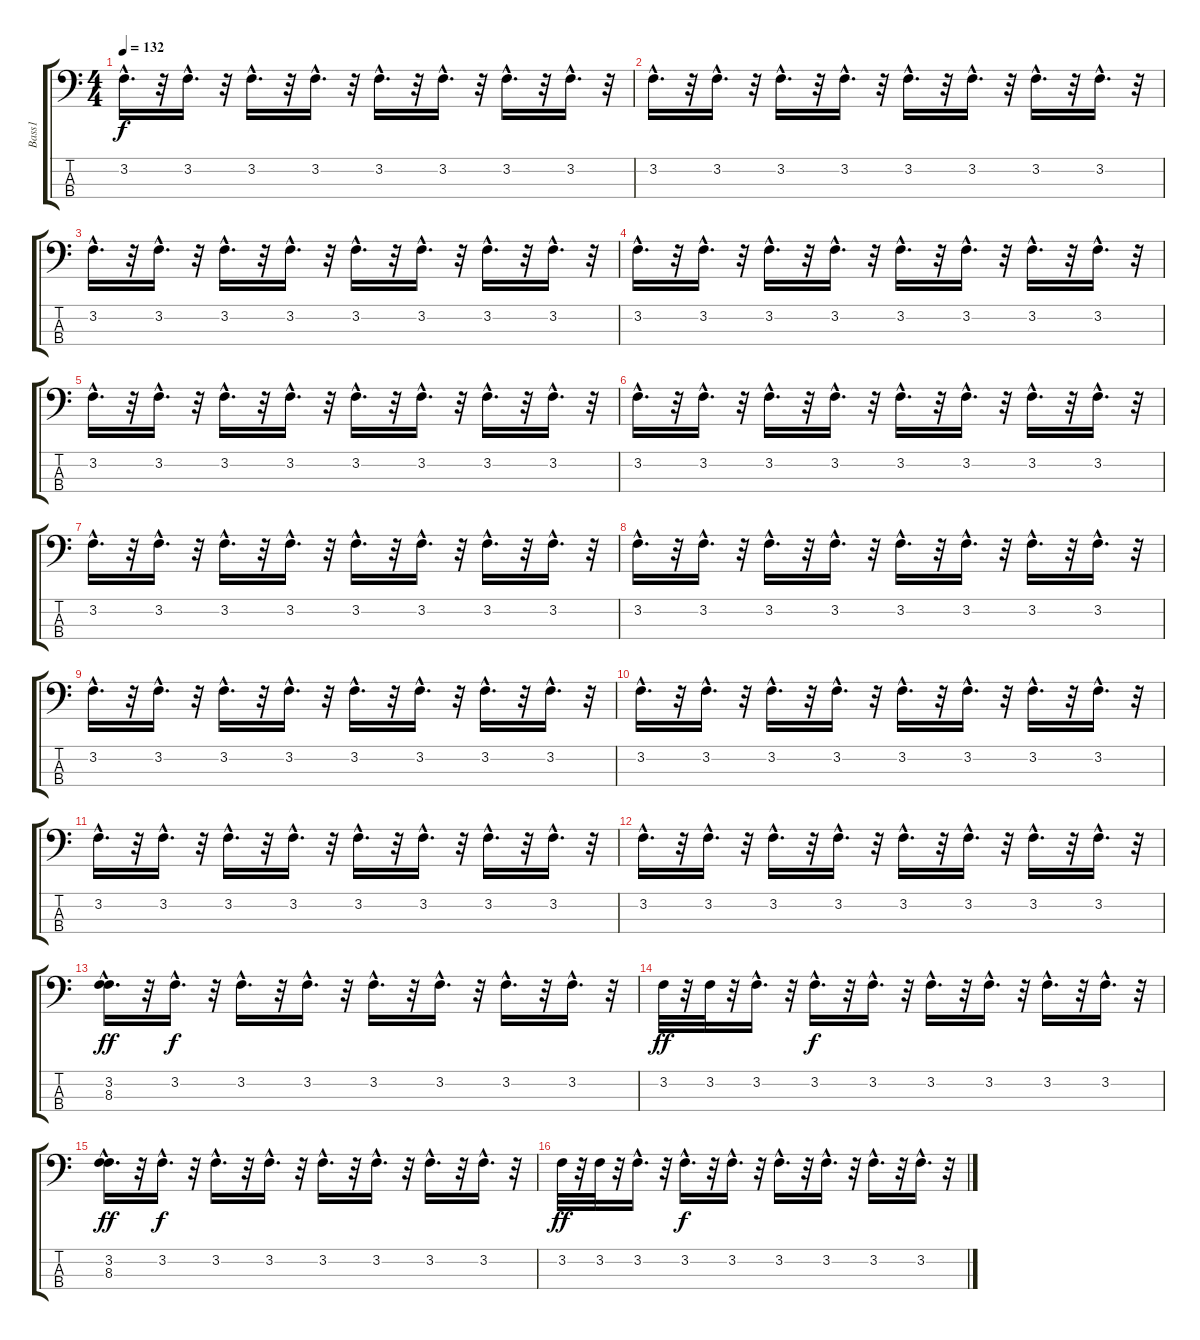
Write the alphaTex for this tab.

\track ("Bass1" "Bass1") {instrument synthbass1}
\staff {score tabs}
\tuning (G2 D2 A1 E1) {hide}
\ts (4 4)
\tempo 132
\clef f4
\ks c
3.2{hac}.16{d dy f} r.32 3.2{hac}.16{d} r.32 3.2{hac}.16{d} r.32 3.2{hac}.16{d} r.32 3.2{hac}.16{d} r.32 3.2{hac}.16{d} r.32 3.2{hac}.16{d} r.32 3.2{hac}.16{d} r.32 |
3.2{hac}.16{d} r.32 3.2{hac}.16{d} r.32 3.2{hac}.16{d} r.32 3.2{hac}.16{d} r.32 3.2{hac}.16{d} r.32 3.2{hac}.16{d} r.32 3.2{hac}.16{d} r.32 3.2{hac}.16{d} r.32 |
3.2{hac}.16{d} r.32 3.2{hac}.16{d} r.32 3.2{hac}.16{d} r.32 3.2{hac}.16{d} r.32 3.2{hac}.16{d} r.32 3.2{hac}.16{d} r.32 3.2{hac}.16{d} r.32 3.2{hac}.16{d} r.32 |
3.2{hac}.16{d} r.32 3.2{hac}.16{d} r.32 3.2{hac}.16{d} r.32 3.2{hac}.16{d} r.32 3.2{hac}.16{d} r.32 3.2{hac}.16{d} r.32 3.2{hac}.16{d} r.32 3.2{hac}.16{d} r.32 |
3.2{hac}.16{d} r.32 3.2{hac}.16{d} r.32 3.2{hac}.16{d} r.32 3.2{hac}.16{d} r.32 3.2{hac}.16{d} r.32 3.2{hac}.16{d} r.32 3.2{hac}.16{d} r.32 3.2{hac}.16{d} r.32 |
3.2{hac}.16{d} r.32 3.2{hac}.16{d} r.32 3.2{hac}.16{d} r.32 3.2{hac}.16{d} r.32 3.2{hac}.16{d} r.32 3.2{hac}.16{d} r.32 3.2{hac}.16{d} r.32 3.2{hac}.16{d} r.32 |
3.2{hac}.16{d} r.32 3.2{hac}.16{d} r.32 3.2{hac}.16{d} r.32 3.2{hac}.16{d} r.32 3.2{hac}.16{d} r.32 3.2{hac}.16{d} r.32 3.2{hac}.16{d} r.32 3.2{hac}.16{d} r.32 |
3.2{hac}.16{d} r.32 3.2{hac}.16{d} r.32 3.2{hac}.16{d} r.32 3.2{hac}.16{d} r.32 3.2{hac}.16{d} r.32 3.2{hac}.16{d} r.32 3.2{hac}.16{d} r.32 3.2{hac}.16{d} r.32 |
3.2{hac}.16{d} r.32 3.2{hac}.16{d} r.32 3.2{hac}.16{d} r.32 3.2{hac}.16{d} r.32 3.2{hac}.16{d} r.32 3.2{hac}.16{d} r.32 3.2{hac}.16{d} r.32 3.2{hac}.16{d} r.32 |
3.2{hac}.16{d} r.32 3.2{hac}.16{d} r.32 3.2{hac}.16{d} r.32 3.2{hac}.16{d} r.32 3.2{hac}.16{d} r.32 3.2{hac}.16{d} r.32 3.2{hac}.16{d} r.32 3.2{hac}.16{d} r.32 |
3.2{hac}.16{d} r.32 3.2{hac}.16{d} r.32 3.2{hac}.16{d} r.32 3.2{hac}.16{d} r.32 3.2{hac}.16{d} r.32 3.2{hac}.16{d} r.32 3.2{hac}.16{d} r.32 3.2{hac}.16{d} r.32 |
3.2{hac}.16{d} r.32 3.2{hac}.16{d} r.32 3.2{hac}.16{d} r.32 3.2{hac}.16{d} r.32 3.2{hac}.16{d} r.32 3.2{hac}.16{d} r.32 3.2{hac}.16{d} r.32 3.2{hac}.16{d} r.32 |
(3.2{hac} 8.3{hac}).16{d dy ff} r.32 3.2{hac}.16{d dy f} r.32 3.2{hac}.16{d} r.32 3.2{hac}.16{d} r.32 3.2{hac}.16{d} r.32 3.2{hac}.16{d} r.32 3.2{hac}.16{d} r.32 3.2{hac}.16{d} r.32 |
3.2.32{dy ff} r.32 3.2.32 r.32 3.2{hac}.16{d} r.32 3.2{hac}.16{d dy f} r.32 3.2{hac}.16{d} r.32 3.2{hac}.16{d} r.32 3.2{hac}.16{d} r.32 3.2{hac}.16{d} r.32 3.2{hac}.16{d} r.32 |
(3.2{hac} 8.3{hac}).16{d dy ff} r.32 3.2{hac}.16{d dy f} r.32 3.2{hac}.16{d} r.32 3.2{hac}.16{d} r.32 3.2{hac}.16{d} r.32 3.2{hac}.16{d} r.32 3.2{hac}.16{d} r.32 3.2{hac}.16{d} r.32 |
3.2.32{dy ff} r.32 3.2.32 r.32 3.2{hac}.16{d} r.32 3.2{hac}.16{d dy f} r.32 3.2{hac}.16{d} r.32 3.2{hac}.16{d} r.32 3.2{hac}.16{d} r.32 3.2{hac}.16{d} r.32 3.2{hac}.16{d} r.32
